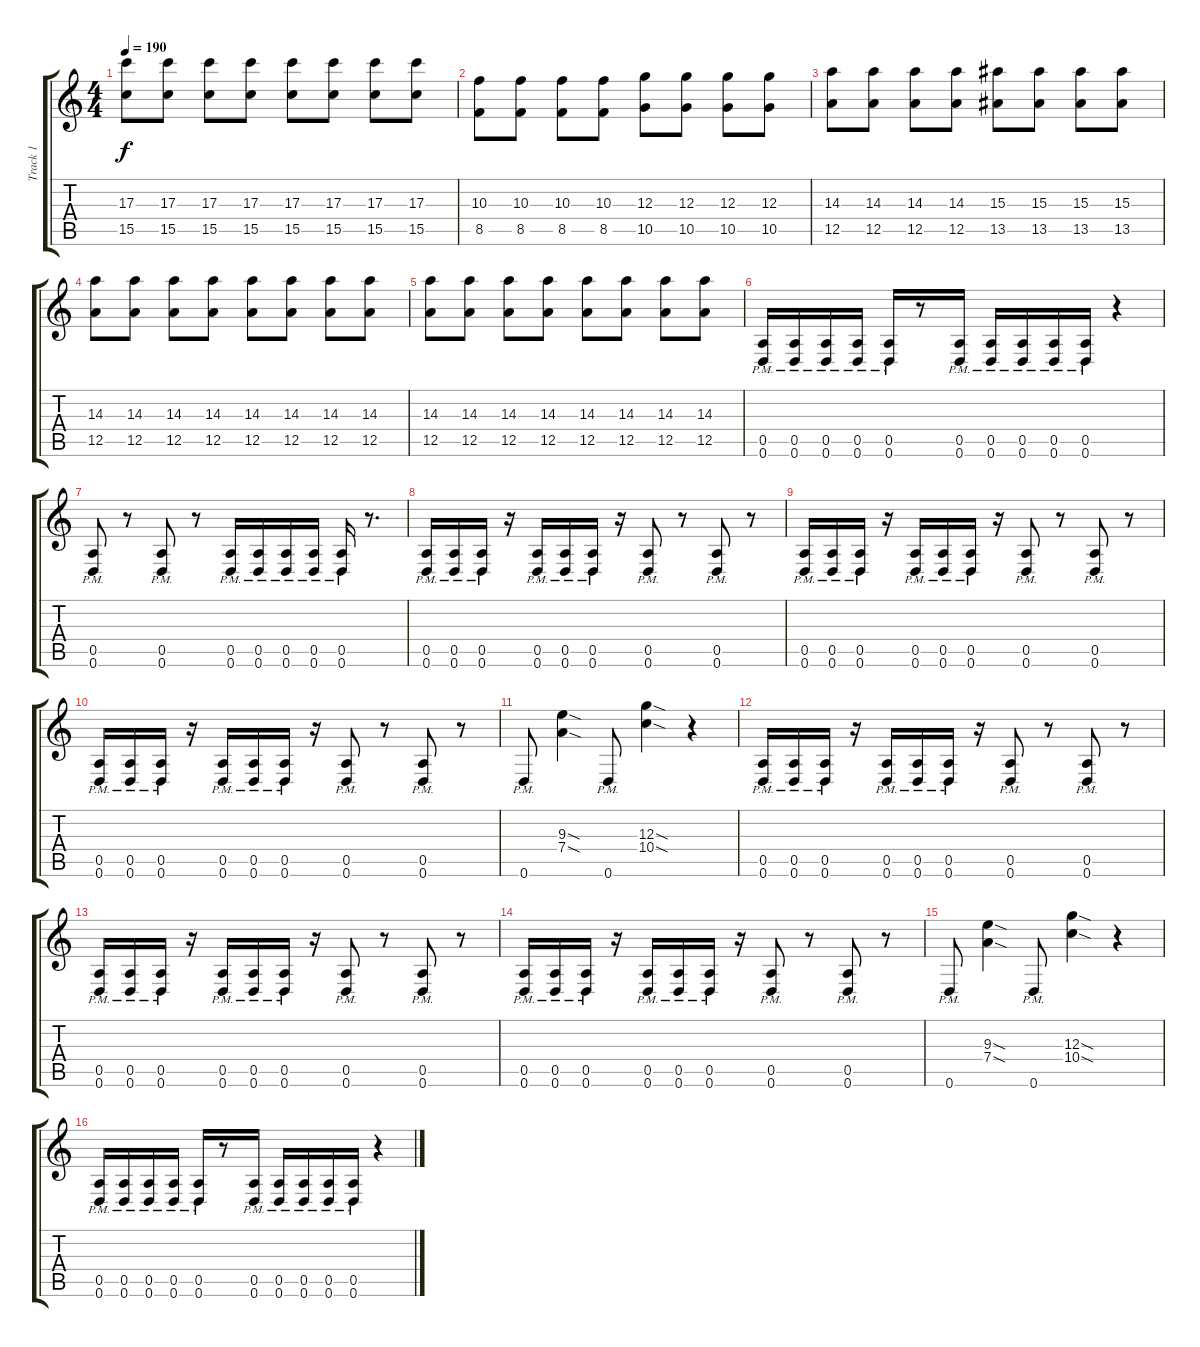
\track ("Track 1" "Track 1") {instrument distortionguitar}
\staff {score tabs}
\tuning (E4 B3 G3 D3 A2 D2) {hide}
\ts (4 4)
\tempo 190
\clef g2
\ks c
(17.3 15.5).8{dy f} (17.3 15.5).8 (17.3 15.5).8 (17.3 15.5).8 (17.3 15.5).8 (17.3 15.5).8 (17.3 15.5).8 (17.3 15.5).8 |
(10.3 8.5).8 (10.3 8.5).8 (10.3 8.5).8 (10.3 8.5).8 (12.3 10.5).8 (12.3 10.5).8 (12.3 10.5).8 (12.3 10.5).8 |
(14.3 12.5).8 (14.3 12.5).8 (14.3 12.5).8 (14.3 12.5).8 (15.3 13.5).8 (15.3 13.5).8 (15.3 13.5).8 (15.3 13.5).8 |
(14.3 12.5).8 (14.3 12.5).8 (14.3 12.5).8 (14.3 12.5).8 (14.3 12.5).8 (14.3 12.5).8 (14.3 12.5).8 (14.3 12.5).8 |
(14.3 12.5).8 (14.3 12.5).8 (14.3 12.5).8 (14.3 12.5).8 (14.3 12.5).8 (14.3 12.5).8 (14.3 12.5).8 (14.3 12.5).8 |
(0.5{pm} 0.6{pm}).16{balance 1} (0.5{pm} 0.6{pm}).16 (0.5{pm} 0.6{pm}).16 (0.5{pm} 0.6{pm}).16 (0.5{pm} 0.6{pm}).16 r.8 (0.5{pm} 0.6{pm}).16{balance 16} (0.5{pm} 0.6{pm}).16 (0.5{pm} 0.6{pm}).16 (0.5{pm} 0.6{pm}).16 (0.5{pm} 0.6{pm}).16 r.4 |
(0.5{pm} 0.6{pm}).8{balance 0} r.8 (0.5{pm} 0.6{pm}).8{balance 16} r.8 (0.5{pm} 0.6{pm}).16{balance 8} (0.5{pm} 0.6{pm}).16 (0.5{pm} 0.6{pm}).16 (0.5{pm} 0.6{pm}).16 (0.5{pm} 0.6{pm}).16 r.8{d} |
(0.5{pm} 0.6{pm}).16 (0.5{pm} 0.6{pm}).16 (0.5{pm} 0.6{pm}).16 r.16 (0.5{pm} 0.6{pm}).16 (0.5{pm} 0.6{pm}).16 (0.5{pm} 0.6{pm}).16 r.16 (0.5{pm} 0.6{pm}).8 r.8 (0.5{pm} 0.6{pm}).8 r.8 |
(0.5{pm} 0.6{pm}).16 (0.5{pm} 0.6{pm}).16 (0.5{pm} 0.6{pm}).16 r.16 (0.5{pm} 0.6{pm}).16 (0.5{pm} 0.6{pm}).16 (0.5{pm} 0.6{pm}).16 r.16 (0.5{pm} 0.6{pm}).8 r.8 (0.5{pm} 0.6{pm}).8 r.8 |
(0.5{pm} 0.6{pm}).16 (0.5{pm} 0.6{pm}).16 (0.5{pm} 0.6{pm}).16 r.16 (0.5{pm} 0.6{pm}).16 (0.5{pm} 0.6{pm}).16 (0.5{pm} 0.6{pm}).16 r.16 (0.5{pm} 0.6{pm}).8 r.8 (0.5{pm} 0.6{pm}).8 r.8 |
0.6{pm}.8 (9.3{sod} 7.4{sod}).4 0.6{pm}.8 (12.3{sod} 10.4{sod}).4 r.4 |
(0.5{pm} 0.6{pm}).16 (0.5{pm} 0.6{pm}).16 (0.5{pm} 0.6{pm}).16 r.16 (0.5{pm} 0.6{pm}).16 (0.5{pm} 0.6{pm}).16 (0.5{pm} 0.6{pm}).16 r.16 (0.5{pm} 0.6{pm}).8 r.8 (0.5{pm} 0.6{pm}).8 r.8 |
(0.5{pm} 0.6{pm}).16 (0.5{pm} 0.6{pm}).16 (0.5{pm} 0.6{pm}).16 r.16 (0.5{pm} 0.6{pm}).16 (0.5{pm} 0.6{pm}).16 (0.5{pm} 0.6{pm}).16 r.16 (0.5{pm} 0.6{pm}).8 r.8 (0.5{pm} 0.6{pm}).8 r.8 |
(0.5{pm} 0.6{pm}).16 (0.5{pm} 0.6{pm}).16 (0.5{pm} 0.6{pm}).16 r.16 (0.5{pm} 0.6{pm}).16 (0.5{pm} 0.6{pm}).16 (0.5{pm} 0.6{pm}).16 r.16 (0.5{pm} 0.6{pm}).8 r.8 (0.5{pm} 0.6{pm}).8 r.8 |
0.6{pm}.8 (9.3{sod} 7.4{sod}).4 0.6{pm}.8 (12.3{sod} 10.4{sod}).4 r.4 |
(0.5{pm} 0.6{pm}).16 (0.5{pm} 0.6{pm}).16 (0.5{pm} 0.6{pm}).16 (0.5{pm} 0.6{pm}).16 (0.5{pm} 0.6{pm}).16 r.8 (0.5{pm} 0.6{pm}).16 (0.5{pm} 0.6{pm}).16 (0.5{pm} 0.6{pm}).16 (0.5{pm} 0.6{pm}).16 (0.5{pm} 0.6{pm}).16 r.4
